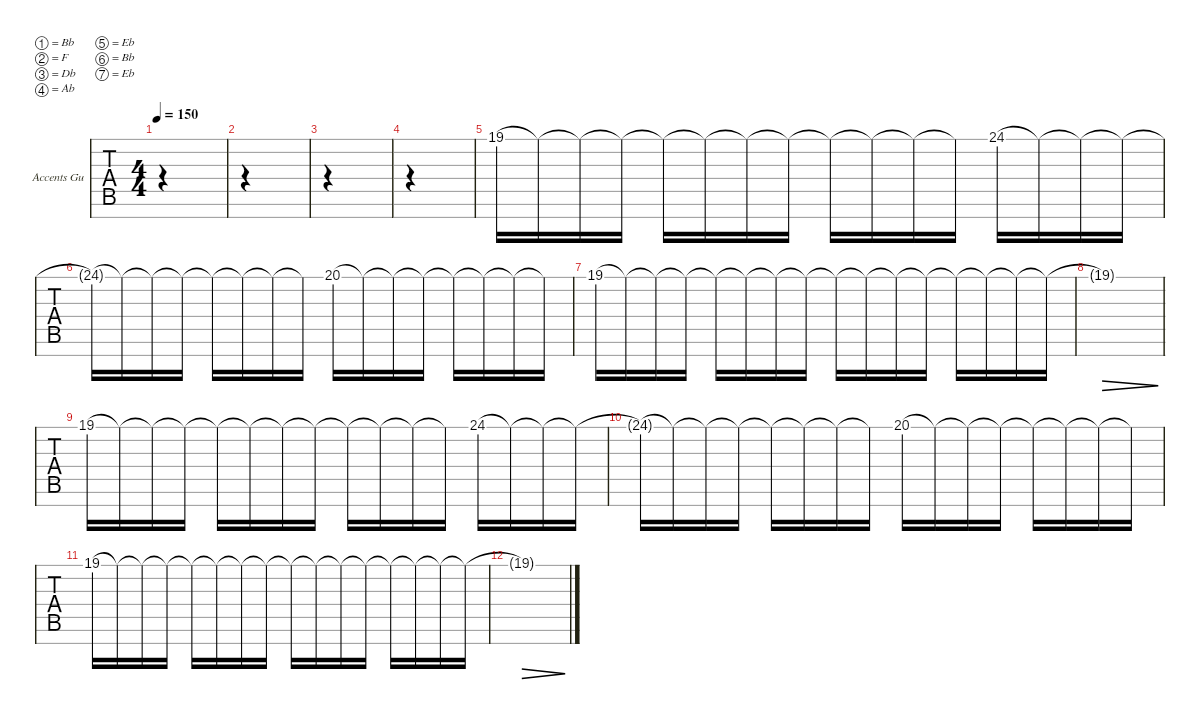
\defaultSystemsLayout 4
\hideDynamics
\bracketExtendMode nobrackets
\firstSystemTrackNameOrientation horizontal
\track ("Accents Guitar" "Accents Gu") {instrument electricguitarclean}
\staff {tabs}
\tuning (Bb3 F3 Db3 Ab2 Eb2 Bb1 Eb1)
\ts (4 4)
\tempo 150
\clef g2
\ks c
|
|
|
|
19.1.16 19.1{t}.16 19.1{t}.16 19.1{t}.16 19.1{t}.16 19.1{t}.16 19.1{t}.16 19.1{t}.16 19.1{t}.16 19.1{t}.16 19.1{t}.16 19.1{t}.16 24.1{acc #}.16 24.1{t acc #}.16 24.1{t acc #}.16 24.1{t acc #}.16 |
24.1{t acc #}.16 24.1{t acc #}.16 24.1{t acc #}.16 24.1{t acc #}.16 24.1{t acc #}.16 24.1{t acc #}.16 24.1{t acc #}.16 24.1{t acc #}.16 20.1{acc #}.16 20.1{t acc #}.16 20.1{t acc #}.16 20.1{t acc #}.16 20.1{t acc #}.16 20.1{t acc #}.16 20.1{t acc #}.16 20.1{t acc #}.16 |
19.1.16 19.1{t}.16 19.1{t}.16 19.1{t}.16 19.1{t}.16 19.1{t}.16 19.1{t}.16 19.1{t}.16 19.1{t}.16 19.1{t}.16 19.1{t}.16 19.1{t}.16 19.1{t}.16 19.1{t}.16 19.1{t}.16 19.1{t}.16 |
19.1{t}.1{dec} |
19.1.16 19.1{t}.16 19.1{t}.16 19.1{t}.16 19.1{t}.16 19.1{t}.16 19.1{t}.16 19.1{t}.16 19.1{t}.16 19.1{t}.16 19.1{t}.16 19.1{t}.16 24.1{acc #}.16 24.1{t acc #}.16 24.1{t acc #}.16 24.1{t acc #}.16 |
24.1{t acc #}.16 24.1{t acc #}.16 24.1{t acc #}.16 24.1{t acc #}.16 24.1{t acc #}.16 24.1{t acc #}.16 24.1{t acc #}.16 24.1{t acc #}.16 20.1{acc #}.16 20.1{t acc #}.16 20.1{t acc #}.16 20.1{t acc #}.16 20.1{t acc #}.16 20.1{t acc #}.16 20.1{t acc #}.16 20.1{t acc #}.16 |
19.1.16 19.1{t}.16 19.1{t}.16 19.1{t}.16 19.1{t}.16 19.1{t}.16 19.1{t}.16 19.1{t}.16 19.1{t}.16 19.1{t}.16 19.1{t}.16 19.1{t}.16 19.1{t}.16 19.1{t}.16 19.1{t}.16 19.1{t}.16 |
19.1{t}.1{dec}
